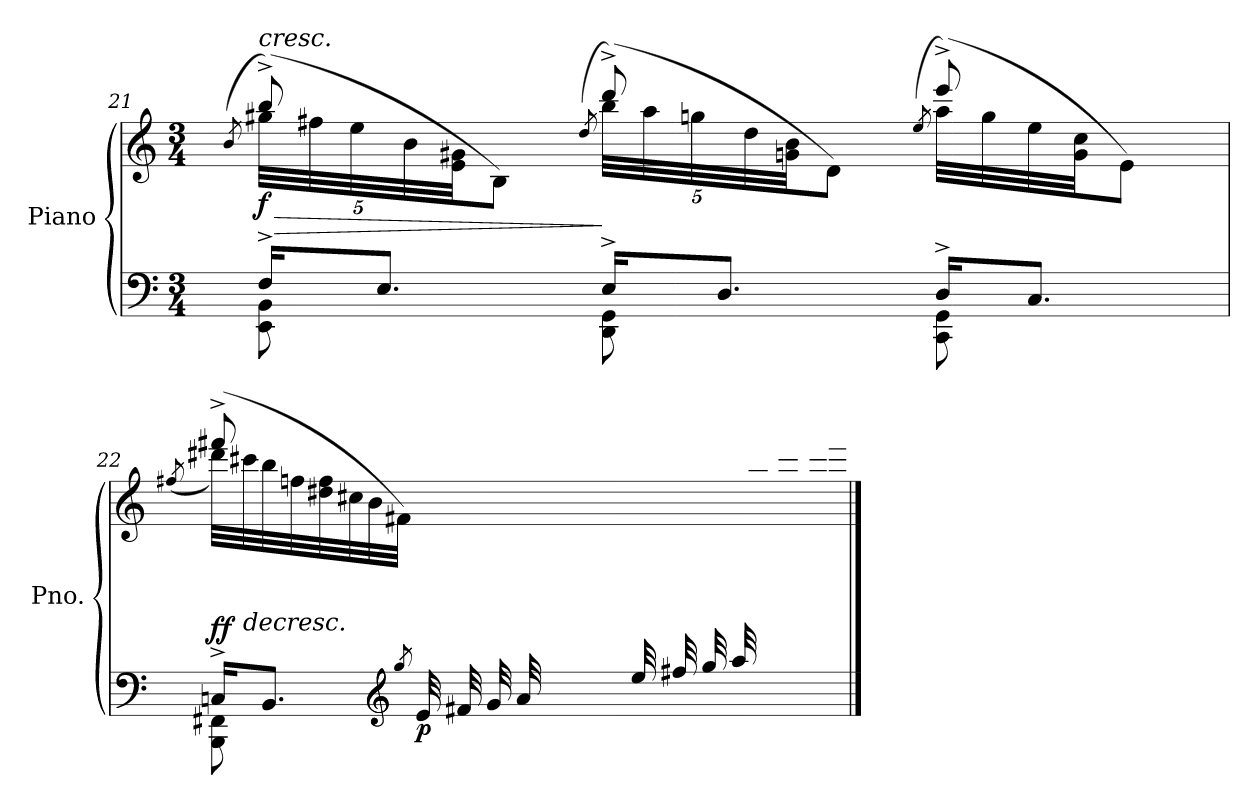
**kern	**kern	**dynam
*part1	*part1	*part1
*staff2	*staff1	*staff1/2
*I"Piano	*	*
*I'Pno.	*	*
!!LO:LB:g=z
*clefF4	*clefG2	*
*k[]	*k[]	*
*M3/4	*M3/4	*
=21	=21	=21
.	(<8qb/	.
*^	*	*
!	!	!	!LO:HP:b
*	*	*^	*
*	*	*	*Xbrackettup	*
!	!	!LO:TX:a:i:t=cresc.	!	!
!	!	!	!	!LO:DY:n=1:b
16F^/KL	8EE\ 8BB\	(>8bb^/)	40gg#X\LLL	> f
.	.	.	40ff#X\	.
.	.	.	40ee\	.
8.E/J	.	.	.	.
.	.	.	40b\	.
.	.	.	40e\ 40g#X\JJ	.
.	8ryy	8ryy	8B\J)	.
.	.	(>8qdd/	.	.
16E^/KL	8DD\ 8GG\	(>8ddd^/)	40bb\LLL	]
.	.	.	40aa\	.
.	.	.	40ggn\	.
8.D/J	.	.	.	.
.	.	.	40dd\	.
.	.	.	40gn\ 40b\JJ	.
.	8ryy	8ryy	8d\J)	.
.	.	(>8qee/	.	.
16D^/KL	8CC\ 8GG\	(>8eee^/)	32aa\LLL	.
.	.	.	32gg\	.
8.C/J	.	.	32ee\	.
.	.	.	32g\ 32cc\JJ	.
.	8ryy	8ryy	8e\J)	.
!!LO:LB:g=z
=22	=22	=22	=22	=22
.	.	.	(>8qff#X/	.
*	*	*	*^	*
!	!	!	!	!	!LO:DY:b
16Cn^/KL	8BBB\ 8FF#X\	(>8fff#X^/	32ddd#X\LLL)	4.ryy	ff
!	!	!	!	!	!LO:HP:b
.	.	.	32ccc#X\	.	>
8.BB/J	.	.	32bb\	.	.
.	.	.	32ffn\	.	.
.	8ryy	8ryy	32dd#X\ 32ff\	.	.
.	.	.	32cc#X\	.	.
.	.	.	32b\	.	.
.	.	.	32f#X\JJJ)	.	.
8qB/	.	.	.	.	.
*clefG2	*	*	*	*	*
!	!	!	!	!	!LO:DY:b=2
(>32e/LLL	2ryy	4ryy	2ryy	.	p
32f#X/	.	.	.	.	.
32g/	.	.	.	.	.
32a/	.	.	.	.	.
8ryy	.	.	.	32b\	.
.	.	.	.	32ccn\	.
.	.	.	.	32ddn\	.
.	.	.	.	32ff\JJJ)	.
(>32ee/LLL	.	4ryy	.	8ryy	.
32ff#X/	.	.	.	.	.
32gg/	.	.	.	.	.
32aa/	.	.	.	.	.
8ryy	.	.	.	32bb\	.
.	.	.	.	32ccc\	.
.	.	.	.	32ddd\	.
.	.	.	.	32eee\JJJ)	]
*v	*v	*	*	*	*
*	*v	*v	*v	*
==	==	==
*-	*-	*-
